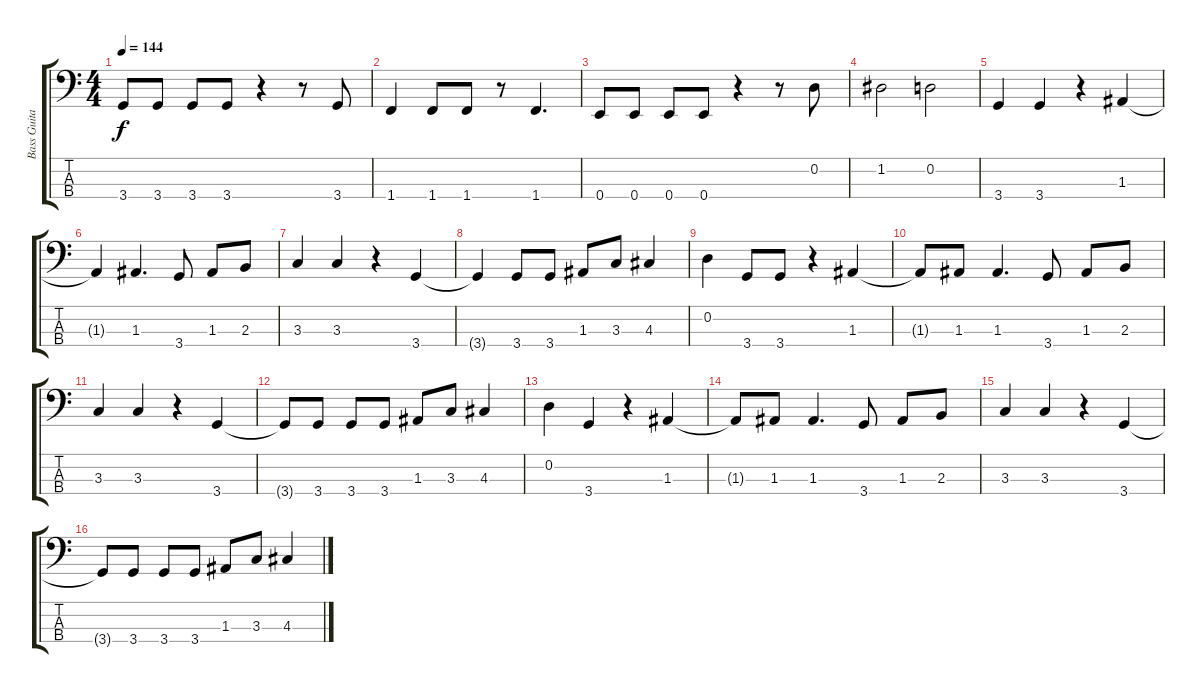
\track ("Bass Guitar         " "Bass Guita") {instrument electricbassfinger}
\staff {score tabs}
\tuning (G2 D2 A1 E1) {hide}
\ts (4 4)
\tempo 144
\clef f4
\ks c
3.4.8{dy f} 3.4.8 3.4.8 3.4.8 r.4 r.8 3.4.8 |
1.4.4 1.4.8 1.4.8 r.8 1.4.4{d} |
0.4.8 0.4.8 0.4.8 0.4.8 r.4 r.8 0.2.8 |
1.2.2 0.2.2 |
3.4.4 3.4.4 r.4 1.3.4 |
1.3{t}.4 1.3.4{d} 3.4.8 1.3.8 2.3.8 |
3.3.4 3.3.4 r.4 3.4.4 |
3.4{t}.4 3.4.8 3.4.8 1.3.8 3.3.8 4.3.4 |
0.2.4 3.4.8 3.4.8 r.4 1.3.4 |
1.3{t}.8 1.3.8 1.3.4{d} 3.4.8 1.3.8 2.3.8 |
3.3.4 3.3.4 r.4 3.4.4 |
3.4{t}.8 3.4.8 3.4.8 3.4.8 1.3.8 3.3.8 4.3.4 |
0.2.4 3.4.4 r.4 1.3.4 |
1.3{t}.8 1.3.8 1.3.4{d} 3.4.8 1.3.8 2.3.8 |
3.3.4 3.3.4 r.4 3.4.4 |
3.4{t}.8 3.4.8 3.4.8 3.4.8 1.3.8 3.3.8 4.3.4
